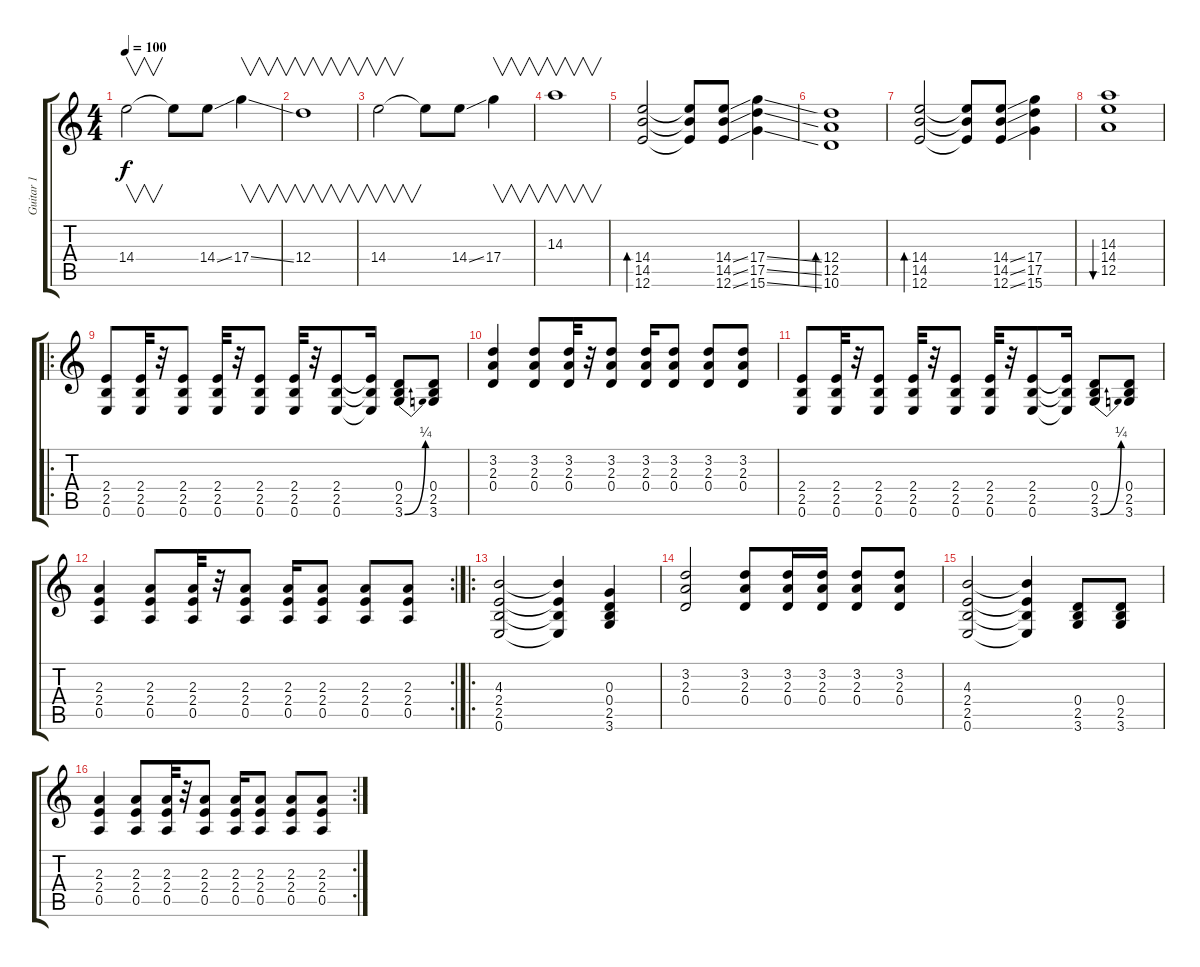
\track ("Guitar 1" "Guitar 1") {instrument acousticguitarnylon}
\staff {score tabs}
\tuning (E4 B3 G3 D3 A2 E2) {hide}
\ts (4 4)
\tempo 100
\clef g2
\ks c
14.4.2{v dy f instrument acousticguitarnylon} 14.4{t}.8 14.4{ss}.8 17.4{ss}.4{v} |
12.4.1{v} |
14.4.2{v} 14.4{t}.8 14.4{ss}.8 17.4.4{v} |
14.3.1{v} |
(14.4 14.5 12.6).2{bd 60} (14.4{t} 14.5{t} 12.6{t}).8 (14.4{ss} 14.5{ss} 12.6{ss}).8 (17.4{ss} 17.5{ss} 15.6{ss}).4 |
(12.4 12.5 10.6).1{bd 120} |
(14.4 14.5 12.6).2{bd 60} (14.4{t} 14.5{t} 12.6{t}).8 (14.4{ss} 14.5{ss} 12.6{ss}).8 (17.4 17.5 15.6).4 |
(14.3 14.4 12.5).1{bu 60} |
\ro
(2.4 2.5 0.6).8 (2.4 2.5 0.6).32 r.32 (2.4 2.5 0.6).8 (2.4 2.5 0.6).32 r.32 (2.4 2.5 0.6).8 (2.4 2.5 0.6).32 r.32 (2.4 2.5 0.6).8 (2.4{t} 2.5{t} 0.6{t}).16 (0.4 2.5 3.6{be (bend 0 0 60 1)}).8 (0.4 2.5 3.6).8 |
(3.2 2.3 0.4).4 (3.2 2.3 0.4).8 (3.2 2.3 0.4).32 r.32 (3.2 2.3 0.4).8 (3.2 2.3 0.4).16 (3.2 2.3 0.4).8 (3.2 2.3 0.4).8 (3.2 2.3 0.4).8 |
(2.4 2.5 0.6).8 (2.4 2.5 0.6).32 r.32 (2.4 2.5 0.6).8 (2.4 2.5 0.6).32 r.32 (2.4 2.5 0.6).8 (2.4 2.5 0.6).32 r.32 (2.4 2.5 0.6).8 (2.4{t} 2.5{t} 0.6{t}).16 (0.4 2.5 3.6{be (bend 0 0 60 1)}).8 (0.4 2.5 3.6).8 |
\rc 2
(2.3 2.4 0.5).4 (2.3 2.4 0.5).8 (2.3 2.4 0.5).32 r.32 (2.3 2.4 0.5).8 (2.3 2.4 0.5).16 (2.3 2.4 0.5).8 (2.3 2.4 0.5).8 (2.3 2.4 0.5).8 |
\ro
(4.3 2.4 2.5 0.6).2{volume 9 instrument overdrivenguitar} (4.3{t} 2.4{t} 2.5{t} 0.6{t}).4 (0.3 0.4 2.5 3.6).4 |
(3.2 2.3 0.4).2 (3.2 2.3 0.4).8 (3.2 2.3 0.4).16 (3.2 2.3 0.4).16 (3.2 2.3 0.4).8 (3.2 2.3 0.4).8 |
(4.3 2.4 2.5 0.6).2{volume 9 instrument overdrivenguitar} (4.3{t} 2.4{t} 2.5{t} 0.6{t}).4 (0.4 2.5 3.6).8 (0.4 2.5 3.6).8 |
\rc 2
(2.3 2.4 0.5).4 (2.3 2.4 0.5).8 (2.3 2.4 0.5).32 r.32 (2.3 2.4 0.5).8 (2.3 2.4 0.5).16 (2.3 2.4 0.5).8 (2.3 2.4 0.5).8 (2.3 2.4 0.5).8
